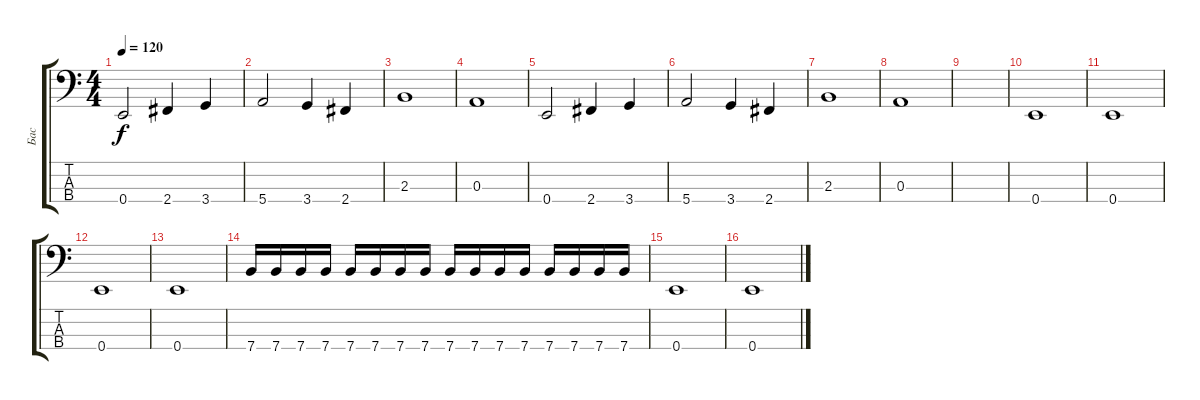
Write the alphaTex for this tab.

\track ("Бас" "Бас") {instrument electricbassfinger}
\staff {score tabs}
\tuning (G2 D2 A1 E1) {hide}
\ts (4 4)
\tempo 120
\clef f4
\ks c
0.4.2{dy f} 2.4.4 3.4.4 |
5.4.2 3.4.4 2.4.4 |
2.3.1 |
0.3.1 |
0.4.2 2.4.4 3.4.4 |
5.4.2 3.4.4 2.4.4 |
2.3.1 |
0.3.1 |
|
0.4.1 |
0.4.1 |
0.4.1 |
0.4.1 |
7.4.16 7.4.16 7.4.16 7.4.16 7.4.16 7.4.16 7.4.16 7.4.16 7.4.16 7.4.16 7.4.16 7.4.16 7.4.16 7.4.16 7.4.16 7.4.16 |
0.4.1 |
0.4.1
